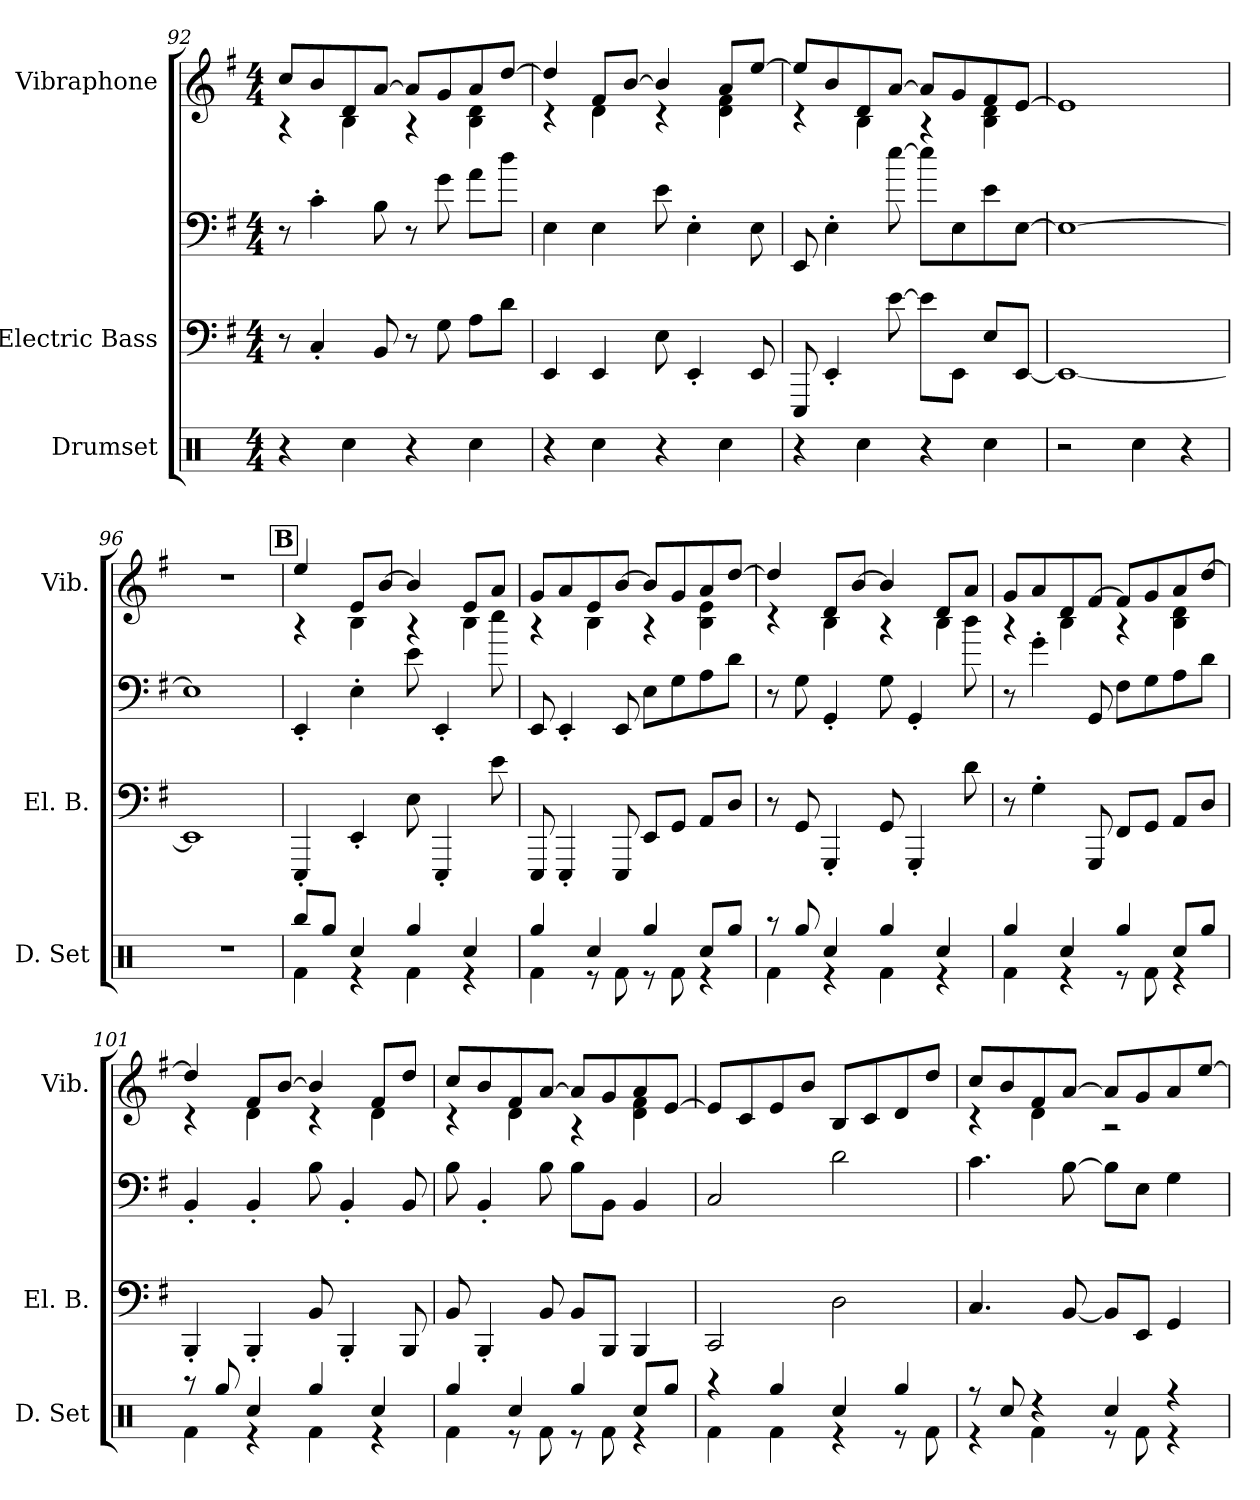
**kern	**kern	**kern	**kern
*part3	*part2	*part2	*part1
*staff4	*staff3	*staff2	*staff1
*I"Drumset	*I"Electric Bass	*	*I"Vibraphone
*I'D. Set	*I'El. B.	*	*I'Vib.
*clefX	*	*clefF4	*clefG2
*	*ITrd7c12	*ITrd7c12	*ITrd-7c-12
*k[]	*k[f#]	*k[f#]	*k[f#]
*	*G:	*G:	*G:
*M4/4	*M4/4	*M4/4	*M4/4
=92	=92	=92	=92
*	*	*	*^
4r	8r	8r	8ccc/L	4r
.	4CC'	4C'\	8bb/	.
4Rcc\	.	.	8dd/	4b\
.	8BBB	8BB\	[8aa/J	.
4r	8r	8r	8aa/L]	4r
.	8GG	8G\	8gg/	.
4Rcc\	8AAL	8A\L	8aa/	4b\ 4dd\
.	8DJ	8d\J	[8ddd/J	.
!!LO:LB:g=z	!!
=93	=93	=93	=93	=93
4r	4EEE	4EE\	4ddd/]	4r
4Rcc\	4EEE	4EE\	8ff#/L	4dd\
.	.	.	[8bb/J	.
4r	8EE	8E\	4bb/]	4r
.	4EEE'	4EE'\	.	.
4Rcc\	.	.	8aa/L	4dd\ 4ff#\
.	8EEE	8EE\	[8eee/J	.
=94	=94	=94	=94	=94
4r	8EEEE	8EEE/	8eee/L]	4r
.	4EEE'	4EE'\	8bb/	.
4Rcc\	.	.	8dd/	4b\
.	[8E	[8e\	[8aa/J	.
4r	8EL]	8e\L]	8aa/L]	4r
.	8EEEJ	8EE\	8gg/	.
4Rcc\	8EEL	8E\	8ff#/	4b\ 4dd\
.	[8EEEJ	[8EE\J	[8ee/J	.
*	*	*	*v	*v
=95	=95	=95	=95
2r	1EEE_	1EE_	1ee]
4Rcc\	.	.	.
4r	.	.	.
=96	=96	=96	=96
1r	1EEE]	1EE]	1r
!!LO:PB:g=z
!!LO:REH:place=s1:b:B:fs=19.9975:t=B
=97	=97	=97	=97
*^	*	*	*^
8Rbb/L	4Rf\	4EEEE'	4EEE'/	4eee/	4r
8Rgg/J	.	.	.	.	.
4Rcc/	4r	4EEE'	4EE'\	8ee/L	4b\
.	.	.	.	[8bb/J	.
4Rgg/	4Rf\	8EE	8E\	4bb/]	4r
.	.	4EEEE'	4EEE'/	.	.
4Rcc/	4r	.	.	8ee/L	4b\
.	.	8E	8e\	8aa/J	.
=98	=98	=98	=98	=98	=98
4Rgg/	4Rf\	8EEEE	8EEE/	8gg/L	4r
.	.	4EEEE'	4EEE'/	8aa/	.
4Rcc/	8r	.	.	8ee/	4b\
.	8Rf\	8EEEE	8EEE/	[8bb/J	.
4Rgg/	8r	8EEEL	8EE\L	8bb/L]	4r
.	8Rf\	8GGGJ	8GG\	8gg/	.
8Rcc/L	4r	8AAAL	8AA\	8aa/	4b\ 4ee\
8Rgg/J	.	8DDJ	8D\J	[8ddd/J	.
=99	=99	=99	=99	=99	=99
8r	4Rf\	8r	8r	4ddd/]	4r
8Rgg/	.	8GGG	8GG\	.	.
4Rcc/	4r	4GGGG'	4GGG'/	8dd/L	4b\
.	.	.	.	[8bb/J	.
4Rgg/	4Rf\	8GGG	8GG\	4bb/]	4r
.	.	4GGGG'	4GGG'/	.	.
4Rcc/	4r	.	.	8dd/L	4b\
.	.	8D	8d\	8aa/J	.
=100	=100	=100	=100	=100	=100
4Rgg/	4Rf\	8r	8r	8gg/L	4r
.	.	4GG'	4G'\	8aa/	.
4Rcc/	4r	.	.	8dd/	4b\
.	.	8GGGG	8GGG/	[8ff#/J	.
4Rgg/	8r	8FFF#L	8FF#\L	8ff#/L]	4r
.	8Rf\	8GGGJ	8GG\	8gg/	.
8Rcc/L	4r	8AAAL	8AA\	8aa/	4b\ 4dd\
8Rgg/J	.	8DDJ	8D\J	[8ddd/J	.
!!LO:LB:g=z	!!
=101	=101	=101	=101	=101	=101
8r	4Rf\	4BBBB'	4BBB'/	4ddd/]	4r
8Rgg/	.	.	.	.	.
4Rcc/	4r	4BBBB'	4BBB'/	8ff#/L	4dd\
.	.	.	.	[8bb/J	.
4Rgg/	4Rf\	8BBB	8BB\	4bb/]	4r
.	.	4BBBB'	4BBB'/	.	.
4Rcc/	4r	.	.	8ff#/L	4dd\
.	.	8BBBB	8BBB/	8ddd/J	.
=102	=102	=102	=102	=102	=102
4Rgg/	4Rf\	8BBB	8BB\	8ccc/L	4r
.	.	4BBBB'	4BBB'/	8bb/	.
4Rcc/	8r	.	.	8ff#/	4dd\
.	8Rf\	8BBB	8BB\	[8aa/J	.
4Rgg/	8r	8BBBL	8BB\L	8aa/L]	4r
.	8Rf\	8BBBBJ	8BBB\J	8gg/	.
8Rcc/L	4r	4BBBB	4BBB/	8aa/	4dd\ 4ff#\
8Rgg/J	.	.	.	[8ee/J	.
*	*	*	*	*v	*v
=103	=103	=103	=103	=103
4r	4Rf\	2CCC	2CC/	8ee/L]
.	.	.	.	8cc/
4Rgg/	4Rf\	.	.	8ee/
.	.	.	.	8bb/J
4Rcc/	4r	2DD	2D\	8b/L
.	.	.	.	8cc/
4Rgg/	8r	.	.	8dd/
.	8Rf\	.	.	8ddd/J
=104	=104	=104	=104	=104
*	*	*	*	*^
8r	4r	4.CC	4.C\	8ccc/L	4r
8Rcc/	.	.	.	8bb/	.
4r	4Rf\	.	.	8ff#/	4dd\
.	.	[8BBB	[8BB\	[8aa/J	.
4Rcc/	8r	8BBBL]	8BB\L]	8aa/L]	2r
.	8Rf\	8EEEJ	8EE\J	8gg/	.
4r	4r	4GGG	4GG\	8aa/	.
.	.	.	.	[8eee/J	.
*v	*v	*	*	*v	*v
=	=	=	=
*-	*-	*-	*-
